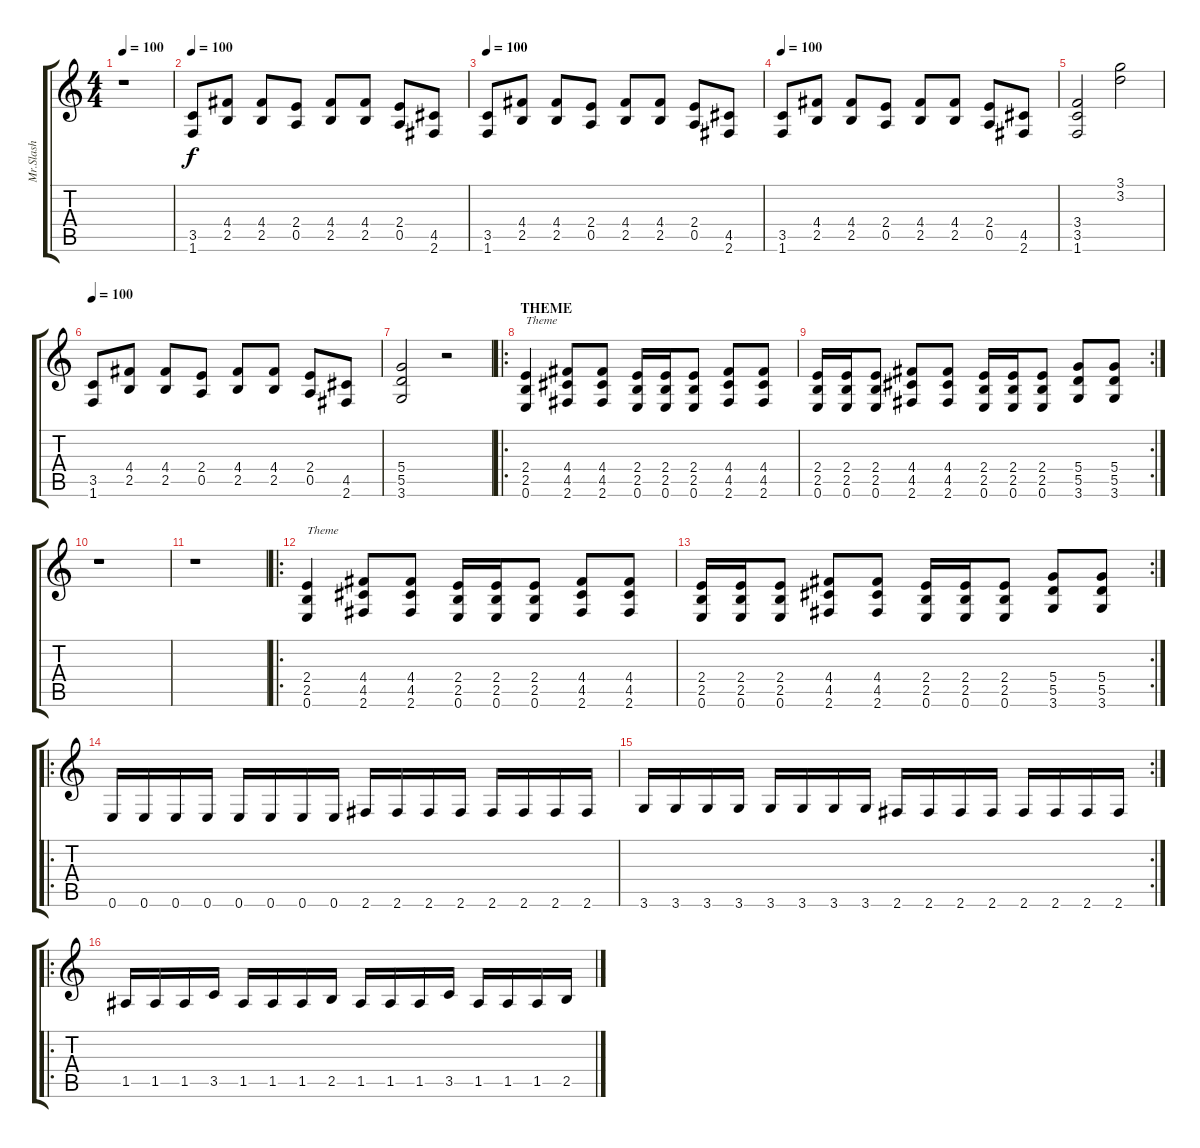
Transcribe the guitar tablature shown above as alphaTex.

\track ("Mr.Slash" "Mr.Slash") {instrument distortionguitar}
\staff {score tabs}
\tuning (E4 B3 G3 D3 A2 E2) {hide}
\ts (4 4)
\tempo 100
\clef g2
\ks c
r.1{dy f instrument distortionguitar} |
\tempo 100
(3.5 1.6).8 (4.4 2.5).8 (4.4 2.5).8 (2.4 0.5).8 (4.4 2.5).8 (4.4 2.5).8 (2.4 0.5).8 (4.5 2.6).8 |
\tempo 100
(3.5 1.6).8 (4.4 2.5).8 (4.4 2.5).8 (2.4 0.5).8 (4.4 2.5).8 (4.4 2.5).8 (2.4 0.5).8 (4.5 2.6).8 |
\tempo 100
(3.5 1.6).8 (4.4 2.5).8 (4.4 2.5).8 (2.4 0.5).8 (4.4 2.5).8 (4.4 2.5).8 (2.4 0.5).8 (4.5 2.6).8 |
(3.4 3.5 1.6).2 (3.1 3.2).2 |
\tempo 100
(3.5 1.6).8 (4.4 2.5).8 (4.4 2.5).8 (2.4 0.5).8 (4.4 2.5).8 (4.4 2.5).8 (2.4 0.5).8 (4.5 2.6).8 |
(5.4 5.5 3.6).2 r.2 |
\ro
\section ("" "THEME")
(2.4 2.5 0.6).4{txt "Theme"} (4.4 4.5 2.6).8 (4.4 4.5 2.6).8 (2.4 2.5 0.6).16 (2.4 2.5 0.6).16 (2.4 2.5 0.6).8 (4.4 4.5 2.6).8 (4.4 4.5 2.6).8 |
\rc 2
(2.4 2.5 0.6).16 (2.4 2.5 0.6).16 (2.4 2.5 0.6).8 (4.4 4.5 2.6).8 (4.4 4.5 2.6).8 (2.4 2.5 0.6).16 (2.4 2.5 0.6).16 (2.4 2.5 0.6).8 (5.4 5.5 3.6).8 (5.4 5.5 3.6).8 |
r.1 |
r.1 |
\ro
(2.4 2.5 0.6).4{txt "Theme"} (4.4 4.5 2.6).8 (4.4 4.5 2.6).8 (2.4 2.5 0.6).16 (2.4 2.5 0.6).16 (2.4 2.5 0.6).8 (4.4 4.5 2.6).8 (4.4 4.5 2.6).8 |
\rc 2
(2.4 2.5 0.6).16 (2.4 2.5 0.6).16 (2.4 2.5 0.6).8 (4.4 4.5 2.6).8 (4.4 4.5 2.6).8 (2.4 2.5 0.6).16 (2.4 2.5 0.6).16 (2.4 2.5 0.6).8 (5.4 5.5 3.6).8 (5.4 5.5 3.6).8 |
\ro
0.6.16 0.6.16 0.6.16 0.6.16 0.6.16 0.6.16 0.6.16 0.6.16 2.6.16 2.6.16 2.6.16 2.6.16 2.6.16 2.6.16 2.6.16 2.6.16 |
\rc 2
3.6.16 3.6.16 3.6.16 3.6.16 3.6.16 3.6.16 3.6.16 3.6.16 2.6.16 2.6.16 2.6.16 2.6.16 2.6.16 2.6.16 2.6.16 2.6.16 |
\ro
1.5.16 1.5.16 1.5.16 3.5.16 1.5.16 1.5.16 1.5.16 2.5.16 1.5.16 1.5.16 1.5.16 3.5.16 1.5.16 1.5.16 1.5.16 2.5.16
